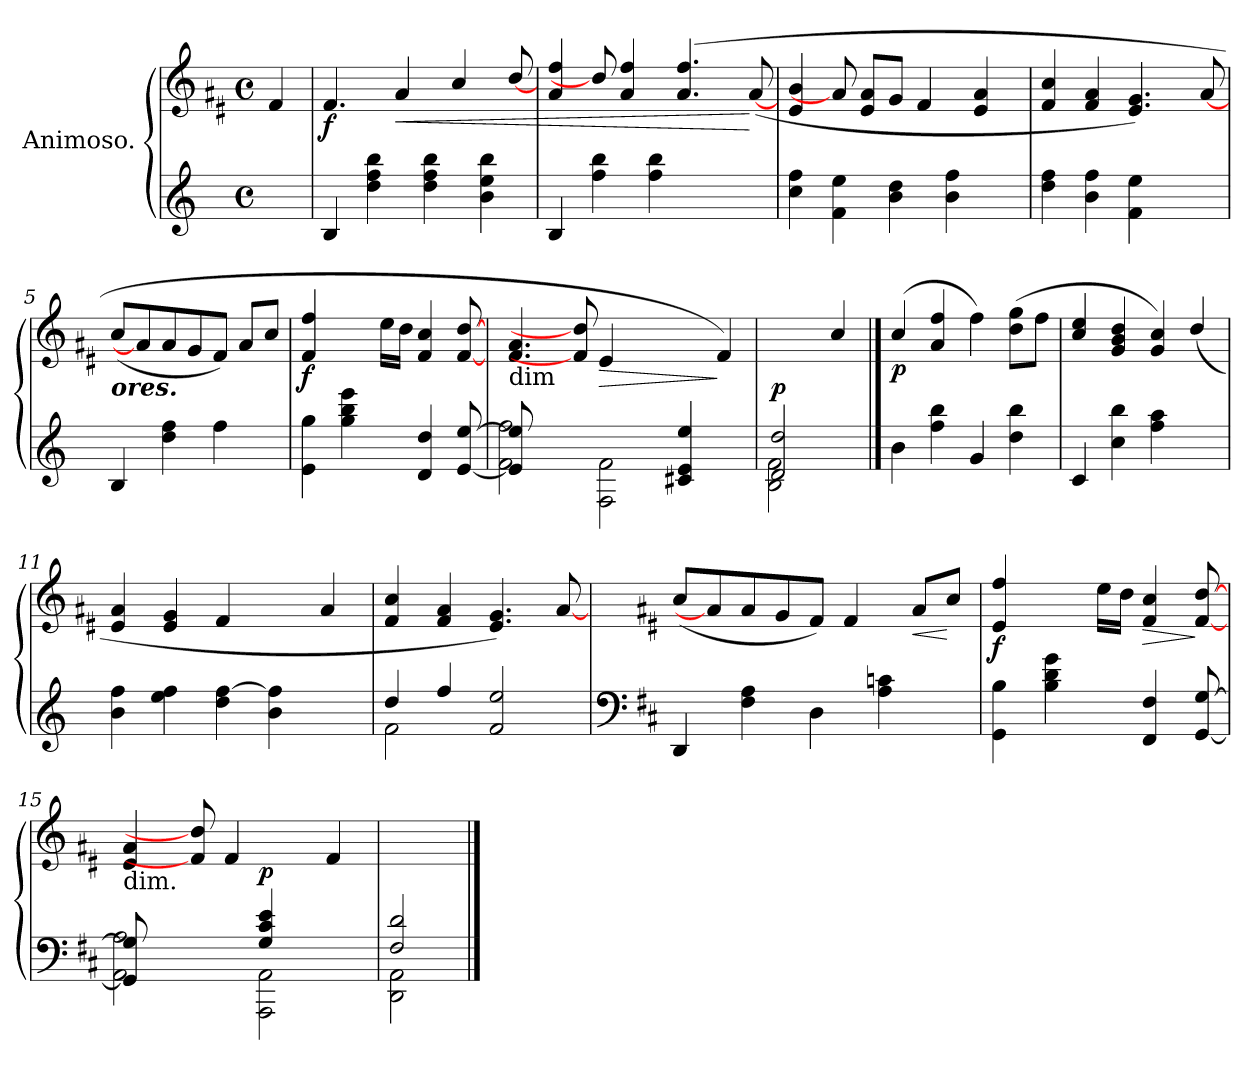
**kern	**kern	**dynam
*part1	*part1	*part1
*staff2	*staff1	*staff1/2
*I"Animoso.	*	*
*	*clefG3	*
*	*k[f#c#]	*
*M4/4	*M4/4	*
*met(c)	*met(c)	*
=	=	=
4ryy	4d/	.
=1	=1	=1
!	!	!LO:DY:b
4B/	4.d/	f
4dd\ 4ff\ 4bb\	.	.
!	!	!LO:HP:b
.	4f#/	<
4dd\ 4ff\ 4bb\	.	.
.	4a/	.
4b\ 4ee\ 4bb\	.	.
.	[8b/	.
=2	=2	=2
4B/	4f#/ 4dd/	.
4ff\ 4bb\	8b/]	.
.	4f#/ 4dd/	.
4ff\ 4bb\	.	.
.	(>4.f#/ 4.dd/	.
4.ryy	.	.
.	(<[8f#/	[
=3	=3	=3
4cc\ 4ff\	4c#/ 4g/	.
4f\ 4ee\	8f#/]	.
.	8c#/ 8f#/L	.
4b\ 4dd\	8e/J	.
.	4d/	.
4b\ 4ff\	.	.
.	4c#/ 4f#/	.
8ryy	.	.
=4	=4	=4
4dd\ 4ff\	4d/ 4a/	.
4b\ 4ff\	4d/ 4f#/	.
4f\ 4ee\	4.c#/ 4.e/)	.
4ryy	.	.
.	[8f#/	.
!!LO:LB:g=z
=5	=5	=5
!	!LO:TX:b:Bi:t=ores.	!
4B/	(<8a/L	.
.	8f#/]	.
4dd\ 4ff\	8f#/	.
.	8e/	.
4ff\	8d/J)	.
.	8f#/L	.
8ryy	8a/J	.
=6	=6	=6
!	!	!LO:DY:b
4e\ 4gg\	4d/ 4dd/	f
4gg\ 4bb\ 4eee\	4ryy	.
8ryy	16cc#\LL	.
.	16b\JJ	.
4d/ 4dd/	4d/ 4a/	.
[8e/ [8ee/	[8d/ [8b/	.
=7	=7	=7
*^	*	*
!	!	!LO:TX:b:t=dim	!
8e/] 8ee/]	2f\ 2ff\	4.d/ 4.f#/	.
2..ryy	.	.	.
.	.	8d/] 8b/]	.
!	!	!	!LO:HP:b
.	2F\ 2f\	4c#/	>
.	.	2ryy	.
(<4ee/ 4c#/ 4e/	4ryy	.	.
4ryy	4ryy	4d/)	]
=8	=8	=8	=8
!	!	!	!LO:DY:a=2
2dd/ 2d/	2B\ 2f\	2ryy	p
4ryy	4ryy	4a/	.
!!LO:LB:g=z
==9	==9	==9	==9
!	!	!	!LO:DY:b
*v	*v	*	*
4b\	(>4a/	p
4ff\ 4bb\	4f#/ 4dd/	.
4g/	4dd\)	.
4dd\ 4bb\	(<8b\ 8ee\L	.
.	8dd\J	.
=10	=10	=10
4c/	4a/ 4cc#/	.
4cc\ 4bb\	4e/ 4g/ 4b/	.
4ff\ 4aa\	4e/ 4a/)	.
4ryy	(<4b/	.
=11	=11	=11
4b\ 4ff\	4c#/ 4f#/	.
4ee\ 4ff\	4c#/ 4e/	.
4dd\ [>4ff\	4d/	.
4b\ 4ff\]	4ryy	.
4ryy	4f#/	.
=12	=12	=12
*^	*	*
4dd/	2f\	4d/ 4a/	.
4ff/	.	4d/ 4f#/	.
2f/ 2ee/	2ryy	4.c#/ 4.e/)	.
.	.	[8f#/	.
*v	*v	*	*
!!LO:LB:g=z
=13	=13	=13
*clefF4	*	*
*k[f#c#]	*k[f#c#]	*
4DD/	(<8a/L	.
.	8f#/]	.
4F#\ 4A\	8f#/	.
.	8e/	.
4D\	8d/J)	.
.	4d/	.
4A\ 4cn\	.	.
!	!	!LO:HP:b
.	8f#/L	<
8ryy	8a/J	[
=14	=14	=14
!	!	!LO:DY:b
4GG\ 4B\	4c#/ 4dd/	f
4B\ 4d\ 4g\	4ryy	.
8ryy	16cc#\LL	.
.	16b\JJ	.
!	!	!LO:HP:b
4FF#/ 4F#/	4d/ 4a/	>
[8GG/ [8G/	[8d/ [8b/	]
=15	=15	=15
*^	*	*
!	!	!LO:TX:b:t=dim.	!
8GG/] 8G/]	2AA\ 2A\	4c#/ 4f#/	.
4.ryy	.	.	.
.	.	8d/] 8b/]	.
.	.	4d/	.
!	!	!	!LO:DY:a=2
4G/ 4c#/ 4e/	2AAA\ 2AA\	.	p
.	.	8ryy	.
4ryy	.	4d/	.
=16	=16	=16	=16
2F#/ 2d/	2DD\ 2AA\	2ryy	.
*v	*v	*	*
==	==	==
*-	*-	*-
